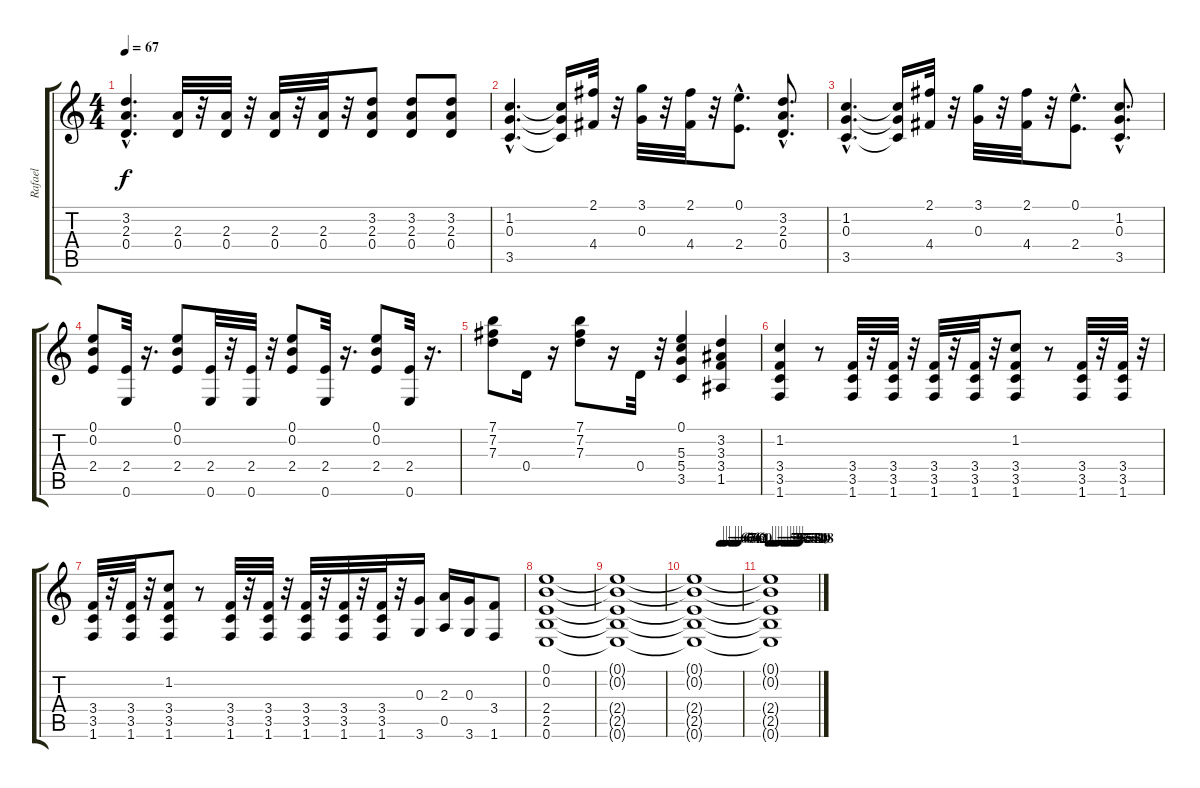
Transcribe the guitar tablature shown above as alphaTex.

\track ("Rafael" "Rafael") {instrument distortionguitar}
\staff {score tabs}
\tuning (E4 B3 G3 D3 A2 E2) {hide}
\ts (4 4)
\tempo 67
\clef g2
\ks c
(3.2{hac} 2.3{hac} 0.4{hac}).4{d dy f} (2.3 0.4).32 r.32 (2.3 0.4).32 r.32 (2.3 0.4).32 r.32 (2.3 0.4).32 r.32 (3.2 2.3 0.4).8 (3.2 2.3 0.4).8 (3.2 2.3 0.4).8 |
(1.2{hac} 0.3{hac} 3.5{hac}).4{d} (1.2{t} 0.3{t} 3.5{t}).16 (2.1 4.4).32 r.32 (3.1 0.3).32 r.32 (2.1 4.4).32 r.32 (0.1{hac} 2.4{hac}).8{d} (3.2{hac} 2.3{hac} 0.4{hac}).8{d} |
(1.2{hac} 0.3{hac} 3.5{hac}).4{d} (1.2{t} 0.3{t} 3.5{t}).16 (2.1 4.4).32 r.32 (3.1 0.3).32 r.32 (2.1 4.4).32 r.32 (0.1{hac} 2.4{hac}).8{d} (1.2{hac} 0.3{hac} 3.5{hac}).8{d} |
(0.1 0.2 2.4).8 (2.4 0.6).32 r.16{d} (0.1 0.2 2.4).8 (2.4 0.6).32 r.32 (2.4 0.6).32 r.32 (0.1 0.2 2.4).8 (2.4 0.6).32 r.16{d} (0.1 0.2 2.4).8 (2.4 0.6).32 r.16{d} |
(7.1 7.2 7.3).8 0.4.16 r.16 (7.1 7.2 7.3).8 r.16 0.4.32 r.32 (0.1 5.3 5.4 3.5).4 (3.2 3.3 3.4 1.5).4 |
(1.2 3.4 3.5 1.6).4 r.8 (3.4 3.5 1.6).32 r.32 (3.4 3.5 1.6).32 r.32 (3.4 3.5 1.6).32 r.32 (3.4 3.5 1.6).32 r.32 (1.2 3.4 3.5 1.6).8 r.8 (3.4 3.5 1.6).32 r.32 (3.4 3.5 1.6).32 r.32 |
(3.4 3.5 1.6).32 r.32 (3.4 3.5 1.6).32 r.32 (1.2 3.4 3.5 1.6).8 r.8 (3.4 3.5 1.6).32 r.32 (3.4 3.5 1.6).32 r.32 (3.4 3.5 1.6).32 r.32 (3.4 3.5 1.6).32 r.32 (3.4 3.5 1.6).32 r.32 (0.3 3.6).16 (2.3 0.5).16 (0.3 3.6).16 (3.4 1.6).8 |
(0.1 0.2 2.4 2.5 0.6).1 |
(0.1{t} 0.2{t} 2.4{t} 2.5{t} 0.6{t}).1 |
\tempo (67 0.5625)
\tempo (65 0.625)
\tempo (64 0.6875)
\tempo (62 0.8125)
\tempo (61 0.875)
\tempo (60 0.9375)
(0.1{t} 0.2{t} 2.4{t} 2.5{t} 0.6{t}).1 |
\tempo 59
\tempo (58 0.0625)
\tempo (57 0.125)
\tempo (55 0.1875)
\tempo (54 0.3125)
\tempo (53 0.375)
\tempo (52 0.4375)
\tempo (50 0.5)
\tempo (49 0.5625)
\tempo (48 0.625)
(0.1{t} 0.2{t} 2.4{t} 2.5{t} 0.6{t}).1
